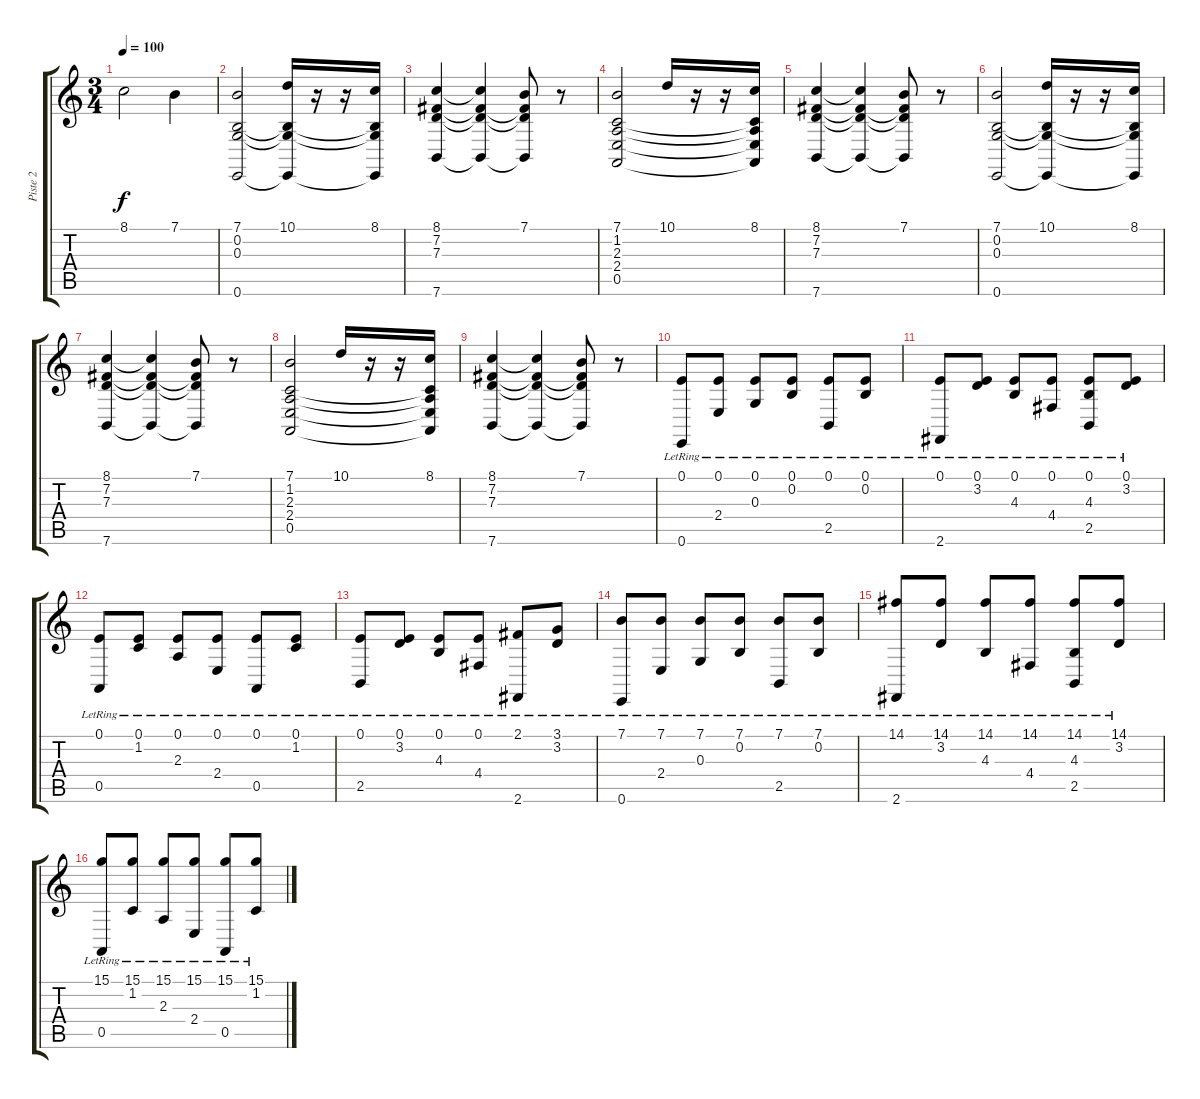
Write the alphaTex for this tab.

\track ("Piste 2" "Piste 2") {instrument tremolostrings}
\staff {score tabs}
\tuning (E4 B3 G3 D3 A2 E2) {hide}
\ts (3 4)
\tempo 100
\clef g2
\ks c
8.1.2{dy f} 7.1.4 |
(7.1 0.2 0.3 0.6).2 (10.1 0.2{t} 0.3{t} 0.6{t}).16 r.16 r.16 (8.1 0.2{t} 0.3{t} 0.6{t}).16 |
(8.1 7.2 7.3 7.6).4 (8.1{t} 7.2{t} 7.3{t} 7.6{t}).4 (7.1 7.2{t} 7.3{t} 7.6{t}).8 r.8 |
(7.1 1.2 2.3 2.4 0.5).2 10.1.16 r.16 r.16 (8.1 1.2{t} 2.3{t} 2.4{t} 0.5{t}).16 |
(8.1 7.2 7.3 7.6).4 (8.1{t} 7.2{t} 7.3{t} 7.6{t}).4 (7.1 7.2{t} 7.3{t} 7.6{t}).8 r.8 |
(7.1 0.2 0.3 0.6).2 (10.1 0.2{t} 0.3{t} 0.6{t}).16 r.16 r.16 (8.1 0.2{t} 0.3{t} 0.6{t}).16 |
(8.1 7.2 7.3 7.6).4 (8.1{t} 7.2{t} 7.3{t} 7.6{t}).4 (7.1 7.2{t} 7.3{t} 7.6{t}).8 r.8 |
(7.1 1.2 2.3 2.4 0.5).2 10.1.16 r.16 r.16 (8.1 1.2{t} 2.3{t} 2.4{t} 0.5{t}).16 |
(8.1 7.2 7.3 7.6).4 (8.1{t} 7.2{t} 7.3{t} 7.6{t}).4 (7.1 7.2{t} 7.3{t} 7.6{t}).8 r.8 |
(0.1{lr} 0.6{lr}).8 (0.1 2.4{lr}).8 (0.1 0.3{lr}).8 (0.1 0.2{lr}).8 (0.1{lr} 2.5{lr}).8 (0.1 0.2{lr}).8 |
(0.1{lr} 2.6{lr}).8 (0.1 3.2{lr}).8 (0.1 4.3{lr}).8 (0.1 4.4{lr}).8 (0.1{lr} 4.3{lr} 2.5{lr}).8 (0.1 3.2{lr}).8 |
(0.1{lr} 0.5{lr}).8 (0.1 1.2{lr}).8 (0.1 2.3{lr}).8 (0.1 2.4{lr}).8 (0.1{lr} 0.5{lr}).8 (0.1 1.2{lr}).8 |
(0.1{lr} 2.5{lr}).8 (0.1 3.2{lr}).8 (0.1 4.3{lr}).8 (0.1 4.4{lr}).8 (2.1{lr} 2.6{lr}).8 (3.1 3.2{lr}).8 |
(7.1{lr} 0.6{lr}).8 (7.1 2.4{lr}).8 (7.1 0.3{lr}).8 (7.1 0.2{lr}).8 (7.1{lr} 2.5{lr}).8 (7.1 0.2{lr}).8 |
(14.1{lr} 2.6{lr}).8 (14.1 3.2{lr}).8 (14.1 4.3{lr}).8 (14.1 4.4{lr}).8 (14.1{lr} 4.3{lr} 2.5{lr}).8 (14.1 3.2{lr}).8 |
(15.1{lr} 0.5{lr}).8 (15.1 1.2{lr}).8 (15.1 2.3{lr}).8 (15.1 2.4{lr}).8 (15.1{lr} 0.5{lr}).8 (15.1 1.2{lr}).8
